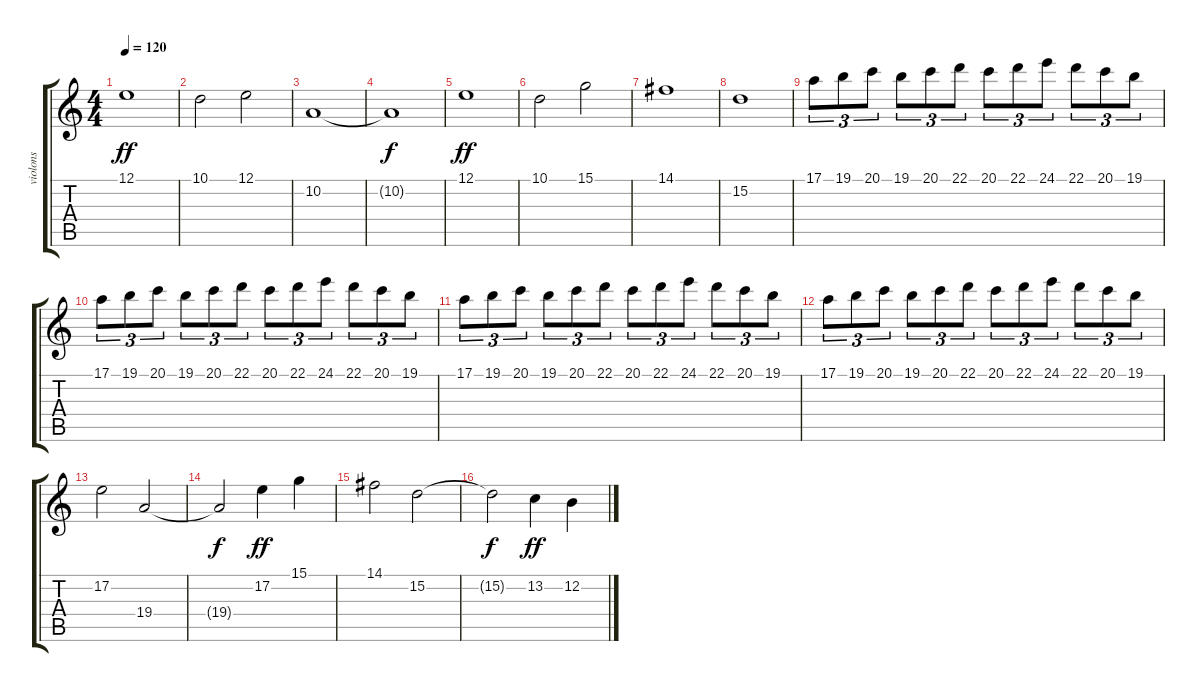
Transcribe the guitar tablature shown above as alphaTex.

\track ("violons" "violons") {instrument stringensemble1}
\staff {score tabs}
\tuning (E4 B3 G3 D3 A2 E2) {hide}
\ts (4 4)
\tempo 120
\clef g2
\ks c
12.1.1{dy ff} |
10.1.2 12.1.2 |
10.2.1 |
10.2{t}.1{dy f} |
12.1.1{dy ff} |
10.1.2 15.1.2 |
14.1.1 |
15.2.1 |
17.1.8{tu (3 2)} 19.1.8{tu (3 2)} 20.1.8{tu (3 2)} 19.1.8{tu (3 2)} 20.1.8{tu (3 2)} 22.1.8{tu (3 2)} 20.1.8{tu (3 2)} 22.1.8{tu (3 2)} 24.1.8{tu (3 2)} 22.1.8{tu (3 2)} 20.1.8{tu (3 2)} 19.1.8{tu (3 2)} |
17.1.8{tu (3 2)} 19.1.8{tu (3 2)} 20.1.8{tu (3 2)} 19.1.8{tu (3 2)} 20.1.8{tu (3 2)} 22.1.8{tu (3 2)} 20.1.8{tu (3 2)} 22.1.8{tu (3 2)} 24.1.8{tu (3 2)} 22.1.8{tu (3 2)} 20.1.8{tu (3 2)} 19.1.8{tu (3 2)} |
17.1.8{tu (3 2)} 19.1.8{tu (3 2)} 20.1.8{tu (3 2)} 19.1.8{tu (3 2)} 20.1.8{tu (3 2)} 22.1.8{tu (3 2)} 20.1.8{tu (3 2)} 22.1.8{tu (3 2)} 24.1.8{tu (3 2)} 22.1.8{tu (3 2)} 20.1.8{tu (3 2)} 19.1.8{tu (3 2)} |
17.1.8{tu (3 2)} 19.1.8{tu (3 2)} 20.1.8{tu (3 2)} 19.1.8{tu (3 2)} 20.1.8{tu (3 2)} 22.1.8{tu (3 2)} 20.1.8{tu (3 2)} 22.1.8{tu (3 2)} 24.1.8{tu (3 2)} 22.1.8{tu (3 2)} 20.1.8{tu (3 2)} 19.1.8{tu (3 2)} |
17.2.2 19.4.2 |
19.4{t}.2{dy f} 17.2.4{dy ff} 15.1.4 |
14.1.2 15.2.2 |
15.2{t}.2{dy f} 13.2.4{dy ff} 12.2.4
